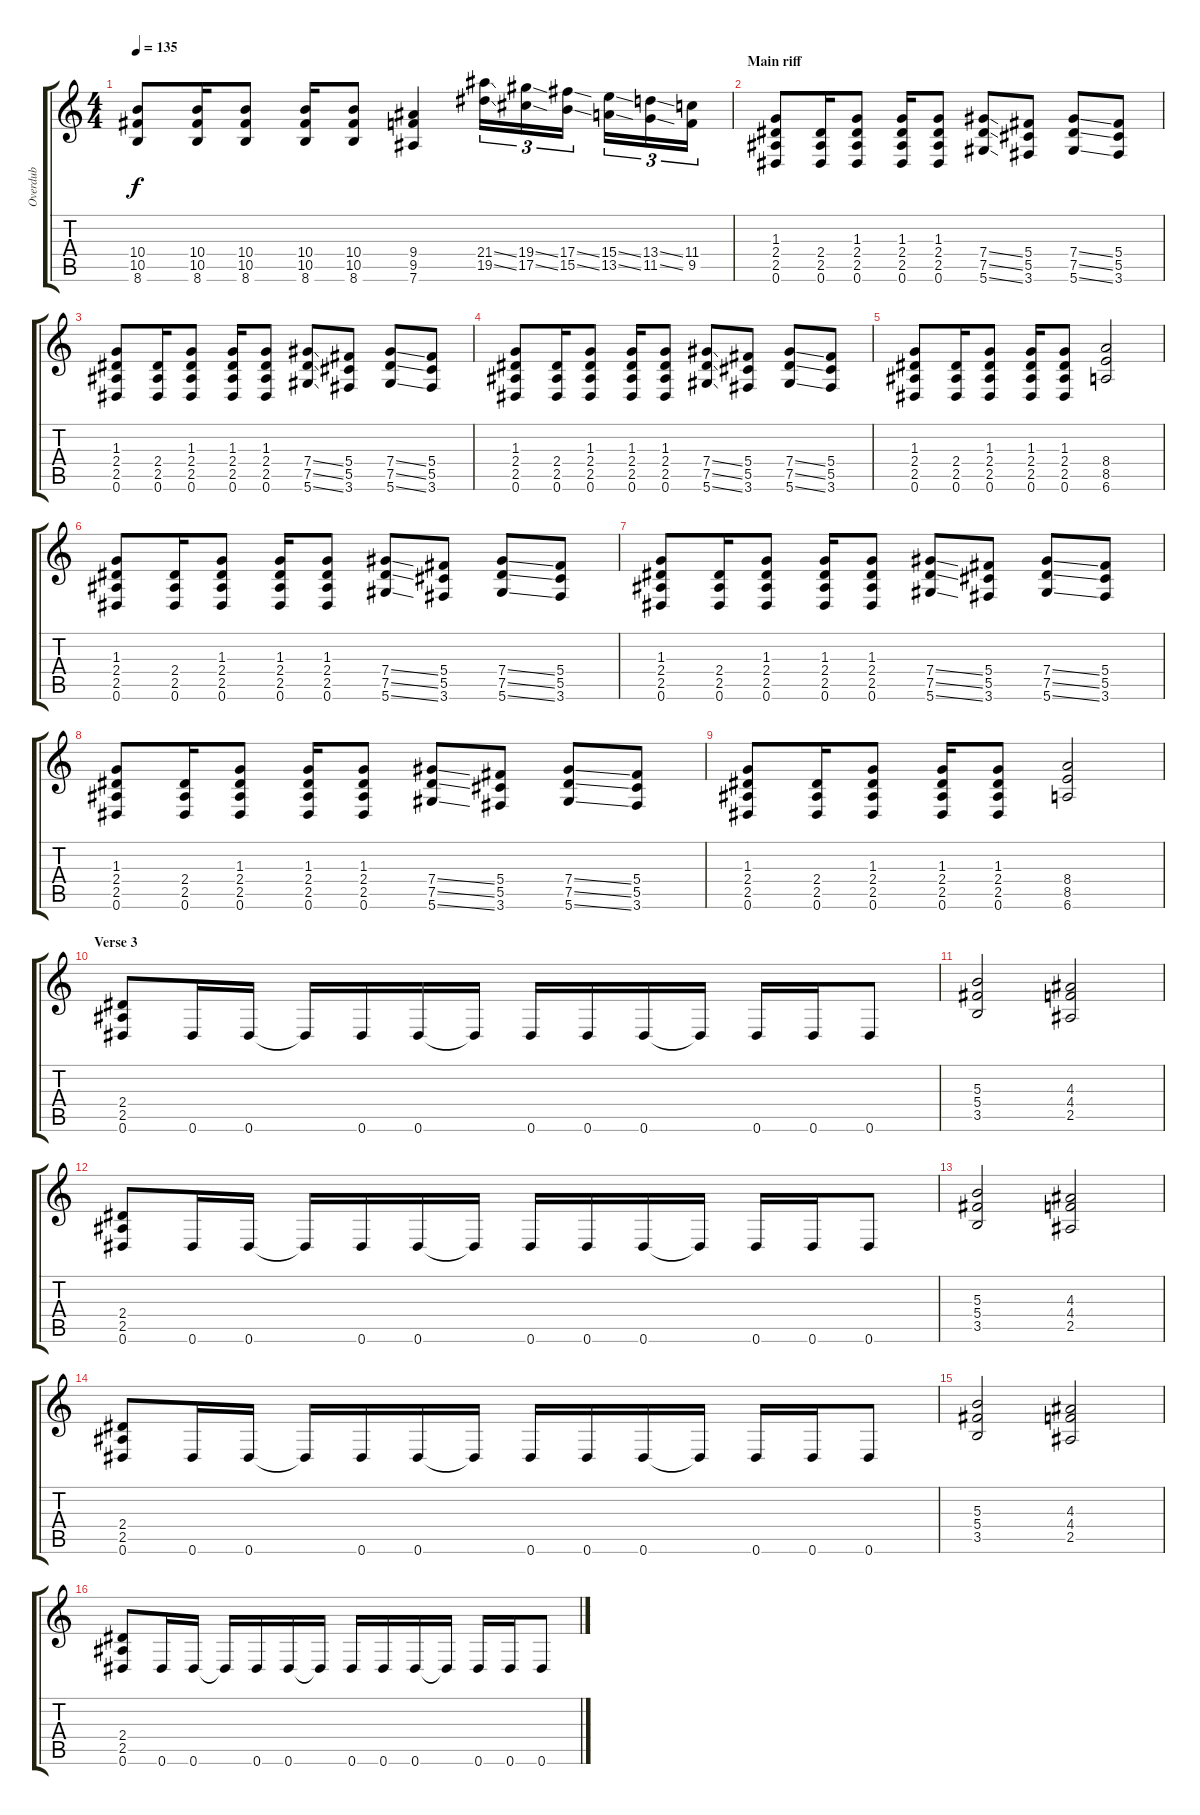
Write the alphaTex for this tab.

\track ("Overdub" "Overdub") {instrument overdrivenguitar}
\staff {score tabs}
\tuning (Eb4 Bb3 Gb3 Db3 Ab2 Eb2) {hide}
\ts (4 4)
\tempo 135
\clef g2
\ks c
(10.4 10.5 8.6).8{dy f} (10.4 10.5 8.6).16 (10.4 10.5 8.6).8 (10.4 10.5 8.6).16 (10.4 10.5 8.6).8 (9.4 9.5 7.6).4 (21.4{ss} 19.5{ss}).16{tu (3 2)} (19.4{ss} 17.5{ss}).16{tu (3 2)} (17.4{ss} 15.5{ss}).16{tu (3 2)} (15.4{ss} 13.5{ss}).16{tu (3 2)} (13.4{ss} 11.5{ss}).16{tu (3 2)} (11.4 9.5).16{tu (3 2)} |
\section ("" "Main riff")
(1.3 2.4 2.5 0.6).8 (2.4 2.5 0.6).16 (1.3 2.4 2.5 0.6).8 (1.3 2.4 2.5 0.6).16 (1.3 2.4 2.5 0.6).8 (7.4{ss} 7.5{ss} 5.6{ss}).8 (5.4 5.5 3.6).8 (7.4{ss} 7.5{ss} 5.6{ss}).8 (5.4 5.5 3.6).8 |
(1.3 2.4 2.5 0.6).8 (2.4 2.5 0.6).16 (1.3 2.4 2.5 0.6).8 (1.3 2.4 2.5 0.6).16 (1.3 2.4 2.5 0.6).8 (7.4{ss} 7.5{ss} 5.6{ss}).8 (5.4 5.5 3.6).8 (7.4{ss} 7.5{ss} 5.6{ss}).8 (5.4 5.5 3.6).8 |
(1.3 2.4 2.5 0.6).8 (2.4 2.5 0.6).16 (1.3 2.4 2.5 0.6).8 (1.3 2.4 2.5 0.6).16 (1.3 2.4 2.5 0.6).8 (7.4{ss} 7.5{ss} 5.6{ss}).8 (5.4 5.5 3.6).8 (7.4{ss} 7.5{ss} 5.6{ss}).8 (5.4 5.5 3.6).8 |
(1.3 2.4 2.5 0.6).8 (2.4 2.5 0.6).16 (1.3 2.4 2.5 0.6).8 (1.3 2.4 2.5 0.6).16 (1.3 2.4 2.5 0.6).8 (8.4 8.5 6.6).2 |
(1.3 2.4 2.5 0.6).8 (2.4 2.5 0.6).16 (1.3 2.4 2.5 0.6).8 (1.3 2.4 2.5 0.6).16 (1.3 2.4 2.5 0.6).8 (7.4{ss} 7.5{ss} 5.6{ss}).8 (5.4 5.5 3.6).8 (7.4{ss} 7.5{ss} 5.6{ss}).8 (5.4 5.5 3.6).8 |
(1.3 2.4 2.5 0.6).8 (2.4 2.5 0.6).16 (1.3 2.4 2.5 0.6).8 (1.3 2.4 2.5 0.6).16 (1.3 2.4 2.5 0.6).8 (7.4{ss} 7.5{ss} 5.6{ss}).8 (5.4 5.5 3.6).8 (7.4{ss} 7.5{ss} 5.6{ss}).8 (5.4 5.5 3.6).8 |
(1.3 2.4 2.5 0.6).8 (2.4 2.5 0.6).16 (1.3 2.4 2.5 0.6).8 (1.3 2.4 2.5 0.6).16 (1.3 2.4 2.5 0.6).8 (7.4{ss} 7.5{ss} 5.6{ss}).8 (5.4 5.5 3.6).8 (7.4{ss} 7.5{ss} 5.6{ss}).8 (5.4 5.5 3.6).8 |
(1.3 2.4 2.5 0.6).8 (2.4 2.5 0.6).16 (1.3 2.4 2.5 0.6).8 (1.3 2.4 2.5 0.6).16 (1.3 2.4 2.5 0.6).8 (8.4 8.5 6.6).2 |
\section ("" "Verse 3")
(2.4 2.5 0.6).8 0.6.16 0.6.16 0.6{t}.16 0.6.16 0.6.16 0.6{t}.16 0.6.16 0.6.16 0.6.16 0.6{t}.16 0.6.16 0.6.16 0.6.8 |
(5.3 5.4 3.5).2 (4.3 4.4 2.5).2 |
(2.4 2.5 0.6).8 0.6.16 0.6.16 0.6{t}.16 0.6.16 0.6.16 0.6{t}.16 0.6.16 0.6.16 0.6.16 0.6{t}.16 0.6.16 0.6.16 0.6.8 |
(5.3 5.4 3.5).2 (4.3 4.4 2.5).2 |
(2.4 2.5 0.6).8 0.6.16 0.6.16 0.6{t}.16 0.6.16 0.6.16 0.6{t}.16 0.6.16 0.6.16 0.6.16 0.6{t}.16 0.6.16 0.6.16 0.6.8 |
(5.3 5.4 3.5).2 (4.3 4.4 2.5).2 |
(2.4 2.5 0.6).8 0.6.16 0.6.16 0.6{t}.16 0.6.16 0.6.16 0.6{t}.16 0.6.16 0.6.16 0.6.16 0.6{t}.16 0.6.16 0.6.16 0.6.8
